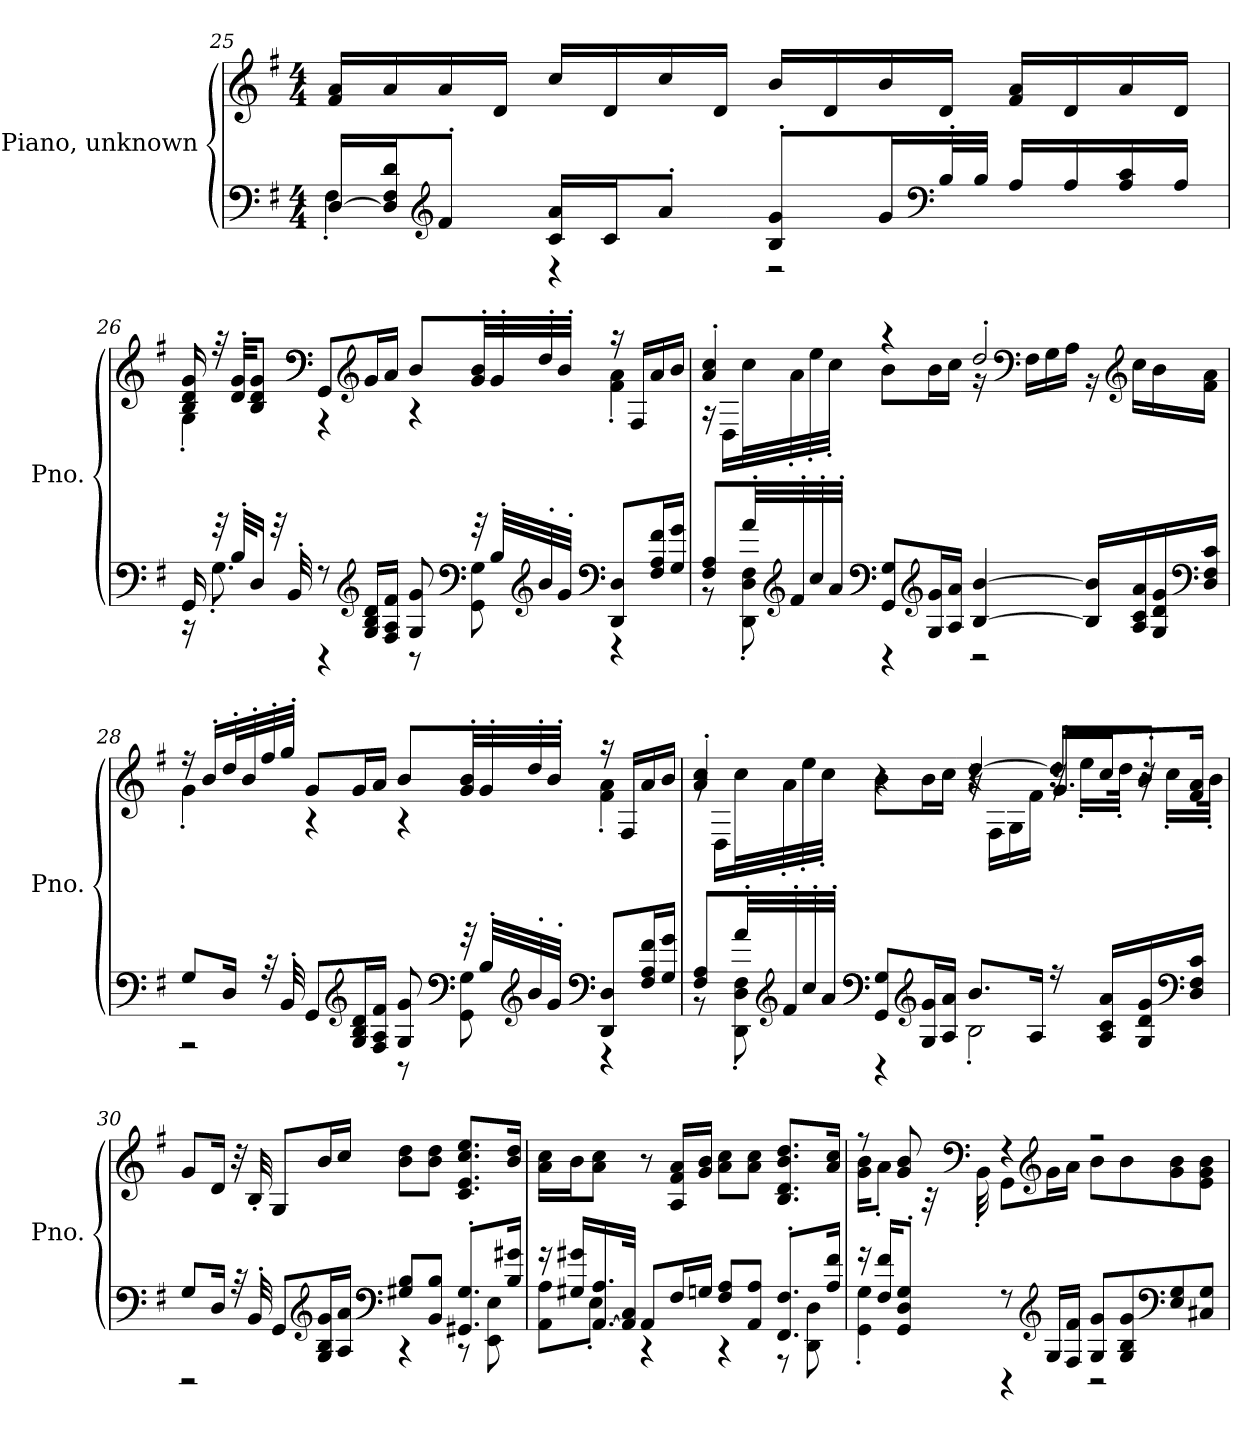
**kern	**kern
*part1	*part1
*staff2	*staff1
*I"Piano, unknown	*
*I'Pno.	*
*clefF4	*clefG2
*k[f#]	*k[f#]
*M4/4	*M4/4
=25	=25
*^	*
[16D/LL	4F#'\	16f#/ 16a/LL
16D/] 16F#/ 16d/J	.	16a/
*clefG2	*	*
8f#'/J	.	16a/
.	.	16d/JJ
16c/ 16a/LL	4r	16cc/LL
16c/J	.	16d/
8a'/J	.	16cc/
.	.	16d/JJ
8B/' 8g/'L	2r	16b/LL
.	.	16d/
16g/L	.	16b/
*clefF4	*	*
32B'/L	.	16d/JJ
32B/JJJ	.	.
16A/LL	.	16f#/ 16a/LL
16A/	.	16d/
16A/ 16c/	.	16a/
16A/JJ	.	16d/JJ
!!LO:LB:g=z
=26	=26	=26
*	*	*^
16GG/	16r	16B/ 16d/ 16g/	4G'\
32r	8.G'\	32r	.
32B'/KLL	.	32d/' 32g/'KKL	.
16D/JJ	.	8B/ 8d/ 8g/J	.
32r	.	.	.
32BB'/	.	.	.
*	*	*clefF4	*
8r	4r	8GG/L	4r
*clefG2	*	*clefG2	*
16G/ 16B/ 16d/LL	.	16g/L	.
16F#/ 16A/ 16f#/JJ	.	16a/JJ	.
8G/ 8g/	8r	8b/L	4r
*clefF4	*	*	*
32r	8GG\ 8G\	32g/' 32b/'LL	.
32B'/LLL	.	32g'/	.
*clefG2	*	*	*
32b'/	.	32dd'/	.
32g'/JJJ	.	32b'/JJJ	.
*clefF4	*	*	*
8DD/ 8D/L	4r	16r	4f#\' 4a\'
.	.	16F#/LL	.
16F#/ 16A/ 16f#/L	.	16a/	.
16G/ 16g/JJ	.	16b/JJ	.
!!LO:LB:g=z	!!
=27	=27	=27	=27
8F#/ 8A/L	8r	4a/' 4cc/'	16r
.	.	.	16D\LL
32a'/LL	8DD\' 8D\' 8F#\'	.	32cc\L
*clefG2	*	*	*
32f#'/	.	.	32a'\
32cc'/	.	.	32ee'\
32a'/JJJ	.	.	32cc'\JJJ
*clefF4	*	*	*
8GG/ 8G/L	4r	4r	8b\L
*clefG2	*	*	*
16G/ 16g/L	.	.	16b\L
16A/ 16a/JJ	.	.	16cc\JJ
[4B/ [4b/	2r	2dd'/	16r
*	*	*clefF4	*
.	.	.	16F#\LL
.	.	.	16G\
.	.	.	16A\JJ
16B/] 16b/]LL	.	.	16r
*	*	*clefG2	*
16A/ 16c/ 16a/	.	.	16cc\LL
16G/ 16d/ 16g/	.	.	16b\
*clefF4	*	*	*
16D/ 16F#/ 16c/JJ	.	.	16f#\ 16a\JJ
!!LO:LB:g=z	!!
=28	=28	=28	=28
8G/L	2r	16r	4g'\
.	.	16b'/LL	.
16D/Jk	.	32dd'/L	.
.	.	32b'/	.
32r	.	32ff#'/	.
32BB'/	.	32gg'/JJJ	.
8GG/L	.	8g/L	4r
*clefG2	*	*	*
16G/ 16B/ 16d/L	.	16g/L	.
16F#/ 16A/ 16f#/JJ	.	16a/JJ	.
8G/ 8g/	8r	8b/L	4r
*clefF4	*	*	*
32r	8GG\ 8G\	32g/' 32b/'LL	.
32B'/LLL	.	32g'/	.
*clefG2	*	*	*
32b'/	.	32dd'/	.
32g'/JJJ	.	32b'/JJJ	.
*clefF4	*	*	*
8DD/ 8D/L	4r	16r	4f#\' 4a\'
.	.	16F#/LL	.
16F#/ 16A/ 16f#/L	.	16a/	.
16G/ 16g/JJ	.	16b/JJ	.
!!LO:LB:g=z
=29	=29	=29	=29
*	*	*	*^
8F#/ 8A/L	8r	4a/' 4cc/'	16r	2r
.	.	.	16D\LL	.
32a'/LL	8DD\' 8D\' 8F#\'	.	32cc\L	.
*clefG2	*	*	*	*
32f#'/	.	.	32a'\	.
32cc'/	.	.	32ee'\	.
32a'/JJJ	.	.	32cc'\JJJ	.
*clefF4	*	*	*	*
8GG/ 8G/L	4r	4r	8b\L	.
*clefG2	*	*	*	*
16G/ 16g/L	.	.	16b\L	.
16A/ 16a/JJ	.	.	16cc\JJ	.
8.b/L	2B'\	[4dd/	16r	4r
.	.	.	16F#\LL	.
.	.	.	16G\	.
16A/Jk	.	.	16f#\JJ	.
16r	.	16dd/LL]	32r	8.g'/L
.	.	.	16ee'\LL	.
16A/ 16c/ 16a/LL	.	16cc/J	.	.
.	.	.	32dd'\JJk	.
16G/ 16d/ 16g/	.	8b'/J	32r	.
.	.	.	16cc'\LL	.
*clefF4	*	*	*	*
16D/ 16F#/ 16c/JJ	.	.	.	16f#/ 16a/Jk
.	.	.	32b'\JJk	.
*	*	*v	*v	*v
!!LO:LB:g=z
=30	=30	=30
8G/L	2r	8g/L
16D/Jk	.	16d/Jk
32r	.	32r
32BB'/	.	32B'/
8GG/L	.	8G/L
*clefG2	*	*
16G/ 16B/ 16g/L	.	16b/L
16A/ 16a/JJ	.	16cc/JJ
*clefF4	*	*
8G#X/ 8B/L	4r	8b\ 8dd\L
8BB/ 8B/J	.	8b\ 8dd\J
8.GG#X/' 8.G#/'L	8r	8.c/ 8.e/ 8.cc/ 8.ee/L
.	8EE\ 8E\	.
16B/ 16g#X/Jk	.	16b/ 16dd/Jk
=31	=31	=31
16r	8AA\ 8A\L	16a\ 16cc\LL
16G#X/ 16g#X/LL	.	16b\J
[16.AA/ 16.A/	8E'\J	8a\ 8cc\J
32AA/] 32C/JJk	.	.
8AA/L	4r	8r
16F#/L	.	16A/ 16f#/ 16a/LL
16Gn/JJ	.	16g/ 16b/JJ
8F#/ 8A/L	4r	8a\ 8cc\L
8AA/ 8A/J	.	8a\ 8cc\J
8.FF#/' 8.F#/'L	8r	8.B/ 8.d/ 8.b/ 8.dd/L
.	8DD\ 8D\	.
16A/ 16f#/Jk	.	16a/ 16cc/Jk
!!LO:PB:g=z
=32	=32	=32
*	*	*^
16r	4GG\' 4G\'	8r	16g\ 16b\KL
16F#/ 16f#/KL	.	.	8a'\J
8GG/' 8D/' 8G/'J	.	8g/ 8b/	.
.	.	.	32r
*	*	*clefF4	*
.	.	.	32BB'\
8r	4r	4r	8GG\L
*clefG2	*	*clefG2	*
16G/LL	.	.	16g\L
16F#/ 16f#/JJ	.	.	16a\JJ
8G/ 8g/L	2r	2r	8b\L
8G/ 8B/ 8g/	.	.	8b\
*clefF4	*	*	*
8E/ 8G/	.	.	8g\ 8b\
8C#X/ 8G/J	.	.	8e\ 8g\ 8b\J
*v	*v	*	*
*	*v	*v
=	=
*-	*-
